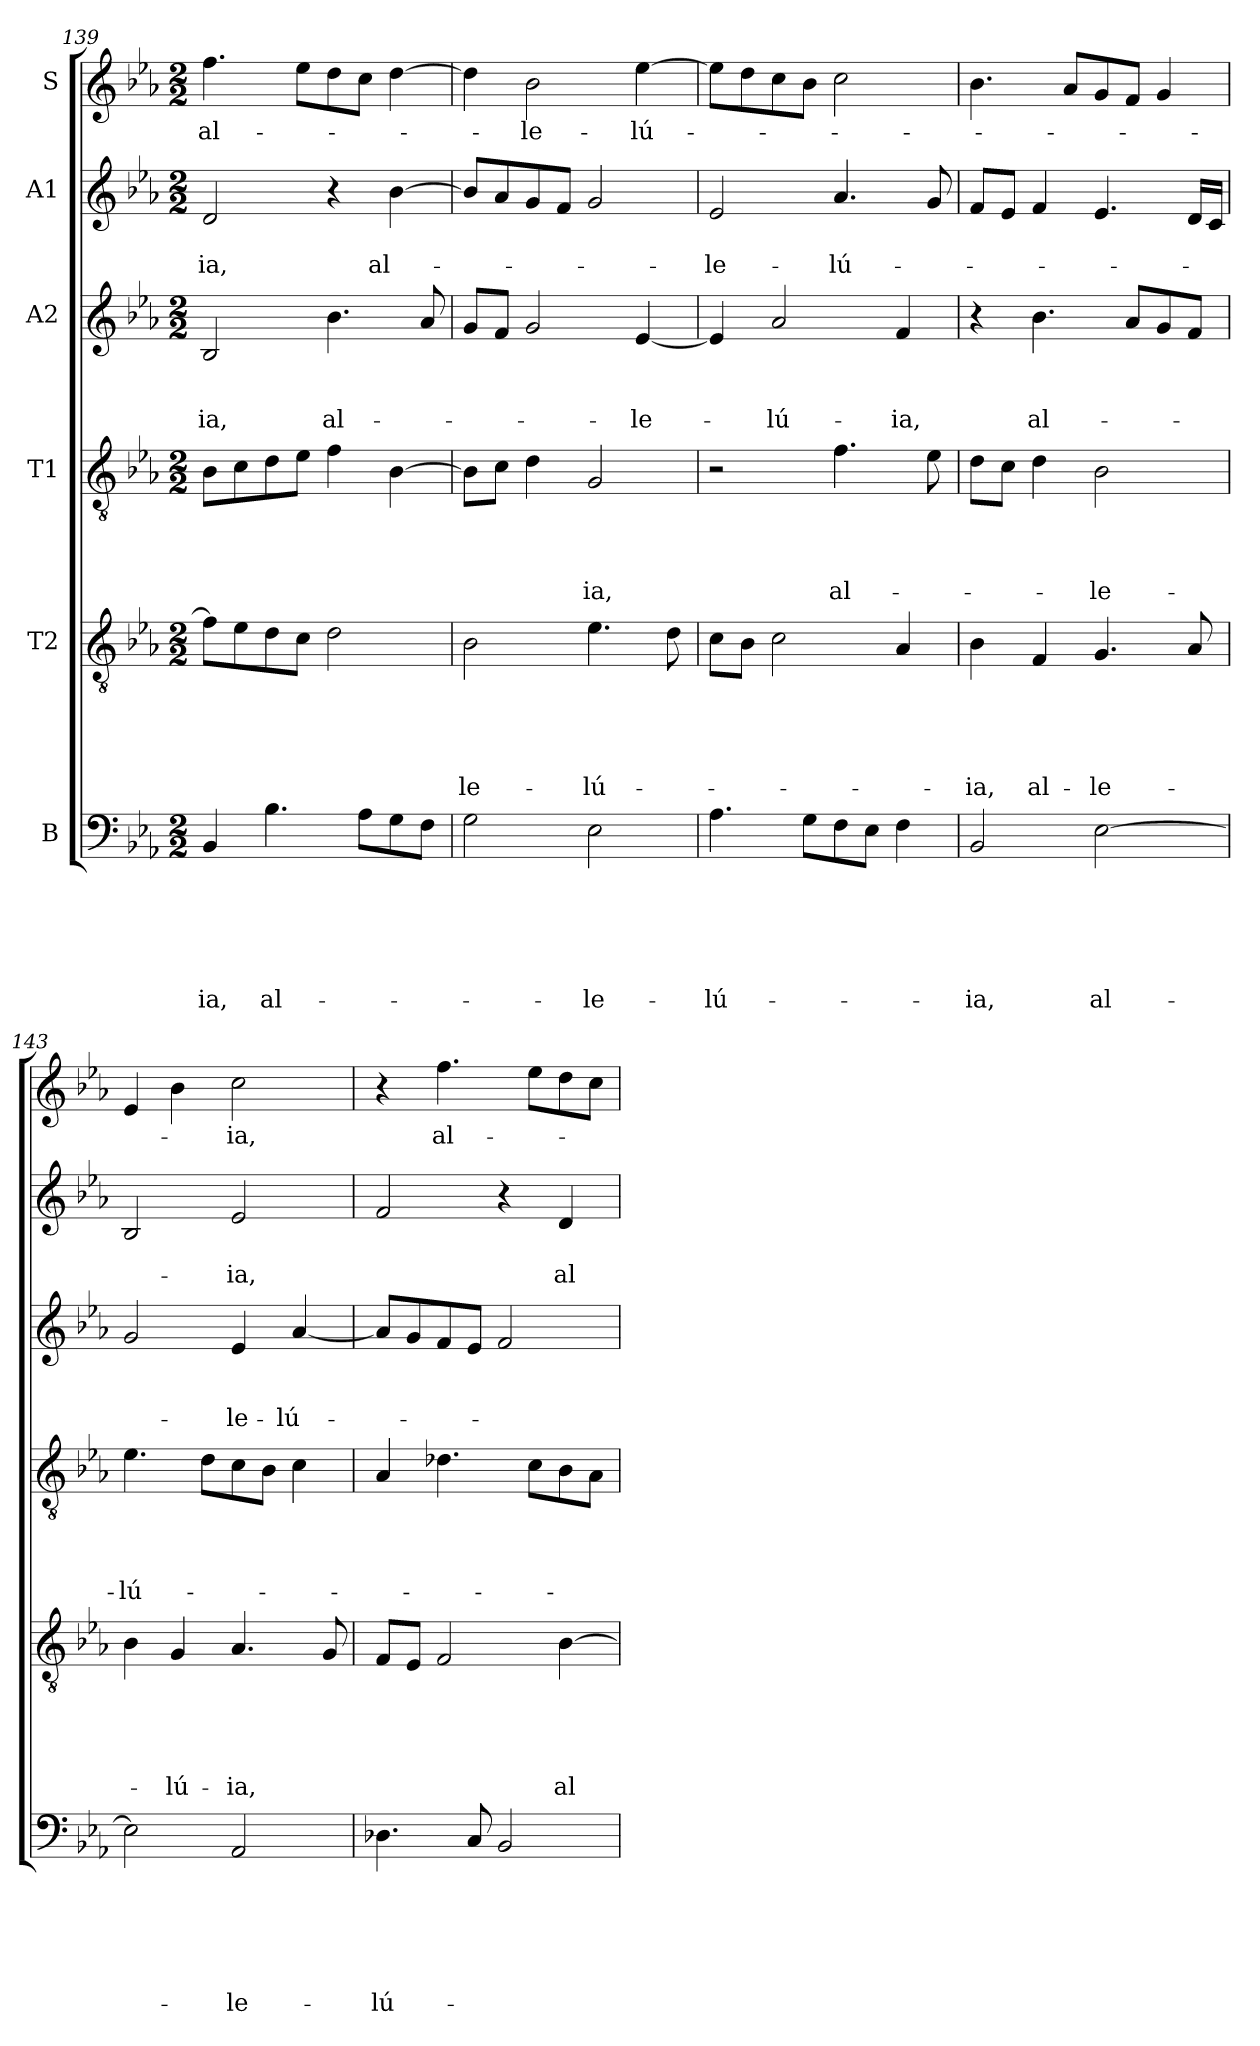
**kern	**text	**text	**text	**text	**text	**text	**kern	**text	**text	**text	**text	**text	**kern	**text	**text	**text	**text	**kern	**text	**text	**text	**kern	**text	**text	**kern	**text
*part6	*part6	*part6	*part6	*part6	*part6	*part6	*part5	*part5	*part5	*part5	*part5	*part5	*part4	*part4	*part4	*part4	*part4	*part3	*part3	*part3	*part3	*part2	*part2	*part2	*part1	*part1
*staff6	*staff6	*staff6	*staff6	*staff6	*staff6	*staff6	*staff5	*staff5	*staff5	*staff5	*staff5	*staff5	*staff4	*staff4	*staff4	*staff4	*staff4	*staff3	*staff3	*staff3	*staff3	*staff2	*staff2	*staff2	*staff1	*staff1
*I"B	*	*	*	*	*	*	*I"T2	*	*	*	*	*	*I"T1	*	*	*	*	*I"A2	*	*	*	*I"A1	*	*	*I"S	*
*clefF4	*	*	*	*	*	*	*clefGv2	*	*	*	*	*	*clefGv2	*	*	*	*	*clefG2	*	*	*	*clefG2	*	*	*clefG2	*
*k[b-e-a-]	*	*	*	*	*	*	*k[b-e-a-]	*	*	*	*	*	*k[b-e-a-]	*	*	*	*	*k[b-e-a-]	*	*	*	*k[b-e-a-]	*	*	*k[b-e-a-]	*
*E-:	*	*	*	*	*	*	*E-:	*	*	*	*	*	*E-:	*	*	*	*	*E-:	*	*	*	*E-:	*	*	*E-:	*
*M2/2	*	*	*	*	*	*	*M2/2	*	*	*	*	*	*M2/2	*	*	*	*	*M2/2	*	*	*	*M2/2	*	*	*M2/2	*
=139	=139	=139	=139	=139	=139	=139	=139	=139	=139	=139	=139	=139	=139	=139	=139	=139	=139	=139	=139	=139	=139	=139	=139	=139	=139	=139
!	!	!	!	!	!	!LO:LY:b	!	!	!	!	!	!	!	!	!	!	!	!	!	!	!LO:LY:b	!	!	!LO:LY:b	!	!LO:LY:b
4BB-/	.	.	.	.	.	-ia,	8f\L]	.	.	.	.	.	8B-\L	.	.	.	.	2B-/	.	.	-ia,	2d/	.	-ia,	4.ff\	al-
.	.	.	.	.	.	.	8e-\	.	.	.	.	.	8c\	.	.	.	.	.	.	.	.	.	.	.	.	.
!	!	!	!	!	!	!LO:LY:b	!	!	!	!	!	!	!	!	!	!	!	!	!	!	!	!	!	!	!	!
4.B-\	.	.	.	.	.	al-	8d\	.	.	.	.	.	8d\	.	.	.	.	.	.	.	.	.	.	.	.	.
.	.	.	.	.	.	.	8c\J	.	.	.	.	.	8e-\J	.	.	.	.	.	.	.	.	.	.	.	8ee-\L	.
!	!	!	!	!	!	!	!	!	!	!	!	!	!	!	!	!	!	!	!	!	!LO:LY:b	!	!	!	!	!
.	.	.	.	.	.	.	2d\	.	.	.	.	.	4f\	.	.	.	.	4.b-\	.	.	al-	4r	.	.	8dd\	.
8A-\L	.	.	.	.	.	.	.	.	.	.	.	.	.	.	.	.	.	.	.	.	.	.	.	.	8cc\J	.
!	!	!	!	!	!	!	!	!	!	!	!	!	!	!	!	!	!	!	!	!	!	!	!	!LO:LY:b	!	!
8G\	.	.	.	.	.	.	.	.	.	.	.	.	[4B-\	.	.	.	.	.	.	.	.	[4b-\	.	al-	[4dd\	.
8F\J	.	.	.	.	.	.	.	.	.	.	.	.	.	.	.	.	.	8a-/	.	.	.	.	.	.	.	.
=140	=140	=140	=140	=140	=140	=140	=140	=140	=140	=140	=140	=140	=140	=140	=140	=140	=140	=140	=140	=140	=140	=140	=140	=140	=140	=140
!	!	!	!	!	!	!	!	!	!	!	!	!LO:LY:b	!	!	!	!	!	!	!	!	!	!	!	!	!	!
2G\	.	.	.	.	.	.	2B-\	.	.	.	.	-le-	8B-\L]	.	.	.	.	8g/L	.	.	.	8b-/L]	.	.	4dd\]	.
.	.	.	.	.	.	.	.	.	.	.	.	.	8c\J	.	.	.	.	8f/J	.	.	.	8a-/	.	.	.	.
!	!	!	!	!	!	!	!	!	!	!	!	!	!	!	!	!	!	!	!	!	!	!	!	!	!	!LO:LY:b
.	.	.	.	.	.	.	.	.	.	.	.	.	4d\	.	.	.	.	2g/	.	.	.	8g/	.	.	2b-\	-le-
.	.	.	.	.	.	.	.	.	.	.	.	.	.	.	.	.	.	.	.	.	.	8f/J	.	.	.	.
!	!	!	!	!	!	!LO:LY:b	!	!	!	!	!	!LO:LY:b	!	!	!	!	!LO:LY:b	!	!	!	!	!	!	!	!	!
2E-\	.	.	.	.	.	-le-	4.e-\	.	.	.	.	-lú-	2G/	.	.	.	-ia,	.	.	.	.	2g/	.	.	.	.
!	!	!	!	!	!	!	!	!	!	!	!	!	!	!	!	!	!	!	!	!	!LO:LY:b	!	!	!	!	!LO:LY:b
.	.	.	.	.	.	.	.	.	.	.	.	.	.	.	.	.	.	[4e-/	.	.	-le-	.	.	.	[4ee-\	-lú-
.	.	.	.	.	.	.	8d\	.	.	.	.	.	.	.	.	.	.	.	.	.	.	.	.	.	.	.
!!LO:PB:g=z
=141	=141	=141	=141	=141	=141	=141	=141	=141	=141	=141	=141	=141	=141	=141	=141	=141	=141	=141	=141	=141	=141	=141	=141	=141	=141	=141
!	!	!	!	!	!	!LO:LY:b	!	!	!	!	!	!	!	!	!	!	!	!	!	!	!	!	!	!LO:LY:b	!	!
4.A-\	.	.	.	.	.	-lú-	8c\L	.	.	.	.	.	2r	.	.	.	.	4e-/]	.	.	.	2e-/	.	-le-	8ee-\L]	.
.	.	.	.	.	.	.	8B-\J	.	.	.	.	.	.	.	.	.	.	.	.	.	.	.	.	.	8dd\	.
!	!	!	!	!	!	!	!	!	!	!	!	!	!	!	!	!	!	!	!	!	!LO:LY:b	!	!	!	!	!
.	.	.	.	.	.	.	2c\	.	.	.	.	.	.	.	.	.	.	2a-/	.	.	-lú-	.	.	.	8cc\	.
8G\L	.	.	.	.	.	.	.	.	.	.	.	.	.	.	.	.	.	.	.	.	.	.	.	.	8b-\J	.
!	!	!	!	!	!	!	!	!	!	!	!	!	!	!	!	!	!LO:LY:b	!	!	!	!	!	!	!LO:LY:b	!	!
8F\	.	.	.	.	.	.	.	.	.	.	.	.	4.f\	.	.	.	al-	.	.	.	.	4.a-/	.	-lú-	2cc\	.
8E-\J	.	.	.	.	.	.	.	.	.	.	.	.	.	.	.	.	.	.	.	.	.	.	.	.	.	.
!	!	!	!	!	!	!	!	!	!	!	!	!	!	!	!	!	!	!	!	!	!LO:LY:b	!	!	!	!	!
4F\	.	.	.	.	.	.	4A-/	.	.	.	.	.	.	.	.	.	.	4f/	.	.	-ia,	.	.	.	.	.
.	.	.	.	.	.	.	.	.	.	.	.	.	8e-\	.	.	.	.	.	.	.	.	8g/	.	.	.	.
=142	=142	=142	=142	=142	=142	=142	=142	=142	=142	=142	=142	=142	=142	=142	=142	=142	=142	=142	=142	=142	=142	=142	=142	=142	=142	=142
!	!	!	!	!	!	!LO:LY:b	!	!	!	!	!	!LO:LY:b	!	!	!	!	!	!	!	!	!	!	!	!	!	!
2BB-/	.	.	.	.	.	-ia,	4B-\	.	.	.	.	-ia,	8d\L	.	.	.	.	4r	.	.	.	8f/L	.	.	4.b-\	.
.	.	.	.	.	.	.	.	.	.	.	.	.	8c\J	.	.	.	.	.	.	.	.	8e-/J	.	.	.	.
!	!	!	!	!	!	!	!	!	!	!	!	!LO:LY:b	!	!	!	!	!	!	!	!	!LO:LY:b	!	!	!	!	!
.	.	.	.	.	.	.	4F/	.	.	.	.	al-	4d\	.	.	.	.	4.b-\	.	.	al-	4f/	.	.	.	.
.	.	.	.	.	.	.	.	.	.	.	.	.	.	.	.	.	.	.	.	.	.	.	.	.	8a-/L	.
!	!	!	!	!	!	!LO:LY:b	!	!	!	!	!	!LO:LY:b	!	!	!	!	!LO:LY:b	!	!	!	!	!	!	!	!	!
[2E-\	.	.	.	.	.	al-	4.G/	.	.	.	.	-le-	2B-\	.	.	.	-le-	.	.	.	.	4.e-/	.	.	8g/	.
.	.	.	.	.	.	.	.	.	.	.	.	.	.	.	.	.	.	8a-/L	.	.	.	.	.	.	8f/J	.
.	.	.	.	.	.	.	.	.	.	.	.	.	.	.	.	.	.	8g/	.	.	.	.	.	.	4g/	.
.	.	.	.	.	.	.	8A-/	.	.	.	.	.	.	.	.	.	.	8f/J	.	.	.	16d/LL	.	.	.	.
.	.	.	.	.	.	.	.	.	.	.	.	.	.	.	.	.	.	.	.	.	.	16c/JJ	.	.	.	.
=143	=143	=143	=143	=143	=143	=143	=143	=143	=143	=143	=143	=143	=143	=143	=143	=143	=143	=143	=143	=143	=143	=143	=143	=143	=143	=143
!	!	!	!	!	!	!	!	!	!	!	!	!	!	!	!	!	!LO:LY:b	!	!	!	!	!	!	!	!	!
2E-\]	.	.	.	.	.	.	4B-\	.	.	.	.	.	4.e-\	.	.	.	-lú-	2g/	.	.	.	2B-/	.	.	4e-/	.
!	!	!	!	!	!	!	!	!	!	!	!	!LO:LY:b	!	!	!	!	!	!	!	!	!	!	!	!	!	!
.	.	.	.	.	.	.	4G/	.	.	.	.	-lú-	.	.	.	.	.	.	.	.	.	.	.	.	4b-\	.
.	.	.	.	.	.	.	.	.	.	.	.	.	8d\L	.	.	.	.	.	.	.	.	.	.	.	.	.
!	!	!	!	!	!	!LO:LY:b	!	!	!	!	!	!LO:LY:b	!	!	!	!	!	!	!	!	!LO:LY:b	!	!	!LO:LY:b	!	!LO:LY:b
2AA-/	.	.	.	.	.	-le-	4.A-/	.	.	.	.	-ia,	8c\	.	.	.	.	4e-/	.	.	-le-	2e-/	.	-ia,	2cc\	-ia,
.	.	.	.	.	.	.	.	.	.	.	.	.	8B-\J	.	.	.	.	.	.	.	.	.	.	.	.	.
!	!	!	!	!	!	!	!	!	!	!	!	!	!	!	!	!	!	!	!	!	!LO:LY:b	!	!	!	!	!
.	.	.	.	.	.	.	.	.	.	.	.	.	4c\	.	.	.	.	[4a-/	.	.	-lú-	.	.	.	.	.
.	.	.	.	.	.	.	8G/	.	.	.	.	.	.	.	.	.	.	.	.	.	.	.	.	.	.	.
=144	=144	=144	=144	=144	=144	=144	=144	=144	=144	=144	=144	=144	=144	=144	=144	=144	=144	=144	=144	=144	=144	=144	=144	=144	=144	=144
!	!	!	!	!	!	!LO:LY:b	!	!	!	!	!	!	!	!	!	!	!	!	!	!	!	!	!	!	!	!
4.D-X\	.	.	.	.	.	-lú-	8F/L	.	.	.	.	.	4A-/	.	.	.	.	8a-/L]	.	.	.	2f/	.	.	4r	.
.	.	.	.	.	.	.	8E-/J	.	.	.	.	.	.	.	.	.	.	8g/	.	.	.	.	.	.	.	.
!	!	!	!	!	!	!	!	!	!	!	!	!	!	!	!	!	!	!	!	!	!	!	!	!	!	!LO:LY:b
.	.	.	.	.	.	.	2F/	.	.	.	.	.	4.d-i\	.	.	.	.	8f/	.	.	.	.	.	.	4.ff\	al-
8C/	.	.	.	.	.	.	.	.	.	.	.	.	.	.	.	.	.	8e-/J	.	.	.	.	.	.	.	.
2BB-/	.	.	.	.	.	.	.	.	.	.	.	.	.	.	.	.	.	2f/	.	.	.	4r	.	.	.	.
.	.	.	.	.	.	.	.	.	.	.	.	.	8c\L	.	.	.	.	.	.	.	.	.	.	.	8ee-\L	.
!	!	!	!	!	!	!	!	!	!	!	!	!LO:LY:b	!	!	!	!	!	!	!	!	!	!	!	!LO:LY:b	!	!
.	.	.	.	.	.	.	[4B-\	.	.	.	.	al-	8B-\	.	.	.	.	.	.	.	.	4d/	.	al-	8dd\	.
.	.	.	.	.	.	.	.	.	.	.	.	.	8A-\J	.	.	.	.	.	.	.	.	.	.	.	8cc\J	.
=	=	=	=	=	=	=	=	=	=	=	=	=	=	=	=	=	=	=	=	=	=	=	=	=	=	=
*-	*-	*-	*-	*-	*-	*-	*-	*-	*-	*-	*-	*-	*-	*-	*-	*-	*-	*-	*-	*-	*-	*-	*-	*-	*-	*-
